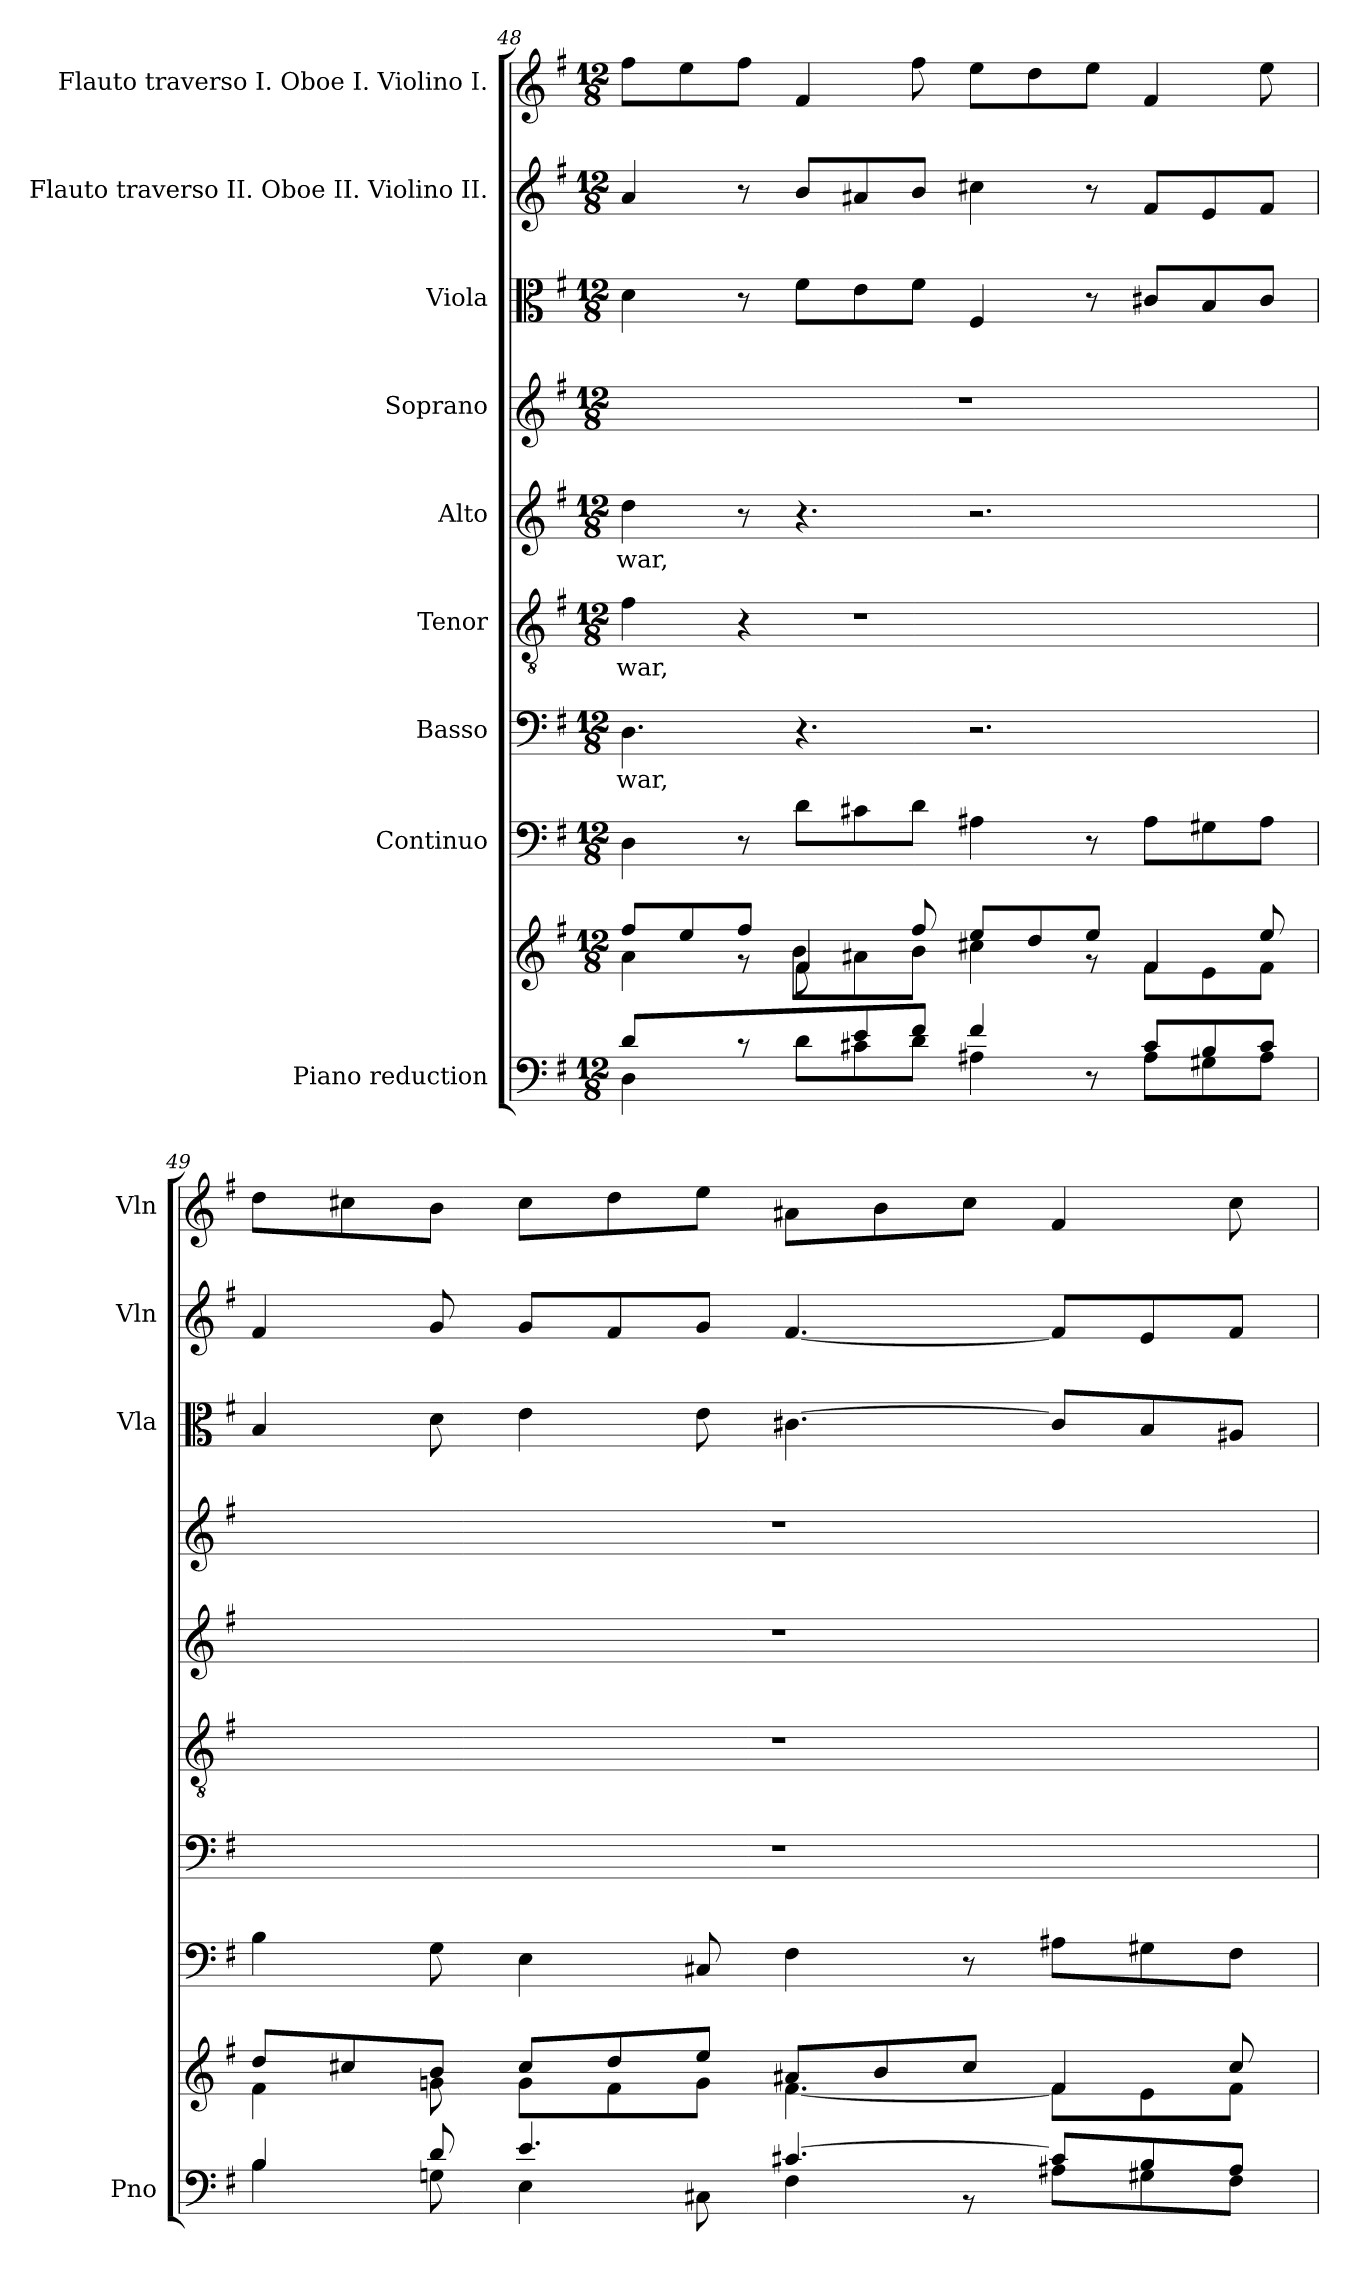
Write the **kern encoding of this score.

**kern	**kern	**kern	**kern	**text	**kern	**text	**kern	**text	**kern	**kern	**kern	**kern
*part9	*part9	*part8	*part7	*part7	*part6	*part6	*part5	*part5	*part4	*part3	*part2	*part1
*staff10	*staff9	*staff8	*staff7	*staff7	*staff6	*staff6	*staff5	*staff5	*staff4	*staff3	*staff2	*staff1
*I"Piano reduction	*	*I"Continuo	*I"Basso	*	*I"Tenor	*	*I"Alto	*	*I"Soprano	*I"Viola	*I"Flauto traverso II. Oboe II. Violino II.	*I"Flauto traverso I. Oboe I. Violino I.
*I'Pno	*	*	*	*	*	*	*	*	*	*I'Vla	*I'Vln	*I'Vln
*clefF4	*clefG2	*clefF4	*clefF4	*	*clefGv2	*	*clefG2	*	*clefG2	*clefC3	*clefG2	*clefG2
*k[f#]	*k[f#]	*k[f#]	*k[f#]	*	*k[f#]	*	*k[f#]	*	*k[f#]	*k[f#]	*k[f#]	*k[f#]
*M12/8	*M12/8	*M12/8	*M12/8	*	*M12/8	*	*M12/8	*	*M12/8	*M12/8	*M12/8	*M12/8
=48	=48	=48	=48	=48	=48	=48	=48	=48	=48	=48	=48	=48
*^	*^	*	*	*	*	*	*	*	*	*	*	*
*	*	*	*^	*	*	*	*	*	*	*	*	*	*	*
!	!	!	!	!	!	!	!LO:LY:b	!	!LO:LY:b	!	!LO:LY:b	!	!	!	!
4d/	4D\	8ff#/L	4a\	4.ryy	4D\	4.D\	war,	4f#\	war,	4dd\	war,	1.r	4d\	4a/	8ff#\L
.	.	8ee/	.	.	.	.	.	.	.	.	.	.	.	.	8ee\
8r	8ryy	8ff#/J	8r	.	8r	.	.	4r	.	8r	.	.	8r	8r	8ff#\J
8ryy	8d\L	4f#/	8b\L	8f#\L	8d\L	4.r	.	.	.	4.r	.	.	8f#\L	8b/L	4f#/
8e/	8c#X\	.	8a#X\	1ryy	8c#X\	.	.	1r	.	.	.	.	8e\	8a#X/	.
8f#/J	8d\J	8ff#/	8b\J	.	8d\J	.	.	.	.	.	.	.	8f#\J	8b/J	8ff#\
4f#/	4A#X\	8ee/L	4cc#X\	.	4A#X\	2.r	.	.	.	2.r	.	.	4F#/	4cc#X\	8ee\L
.	.	8dd/	.	.	.	.	.	.	.	.	.	.	.	.	8dd\
8r	8ryy	8ee/J	8r	.	8r	.	.	.	.	.	.	.	8r	8r	8ee\J
8c#/L	8A#\L	4f#/	8f#\L	.	8A#\L	.	.	.	.	.	.	.	8c#X/L	8f#/L	4f#/
8B/	8G#X\	.	8e\	.	8G#X\	.	.	.	.	.	.	.	8B/	8e/	.
8c#/J	8A#\J	8ee/	8f#\J	.	8A#\J	.	.	.	.	.	.	.	8c#/J	8f#/J	8ee\
*	*	*	*v	*v	*	*	*	*	*	*	*	*	*	*	*
=49	=49	=49	=49	=49	=49	=49	=49	=49	=49	=49	=49	=49	=49	=49
4B/	4B\	8dd/L	4f#\	4B\	1.r	.	1.r	.	1.r	.	1.r	4B/	4f#/	8dd\L
.	.	8cc#X/	.	.	.	.	.	.	.	.	.	.	.	8cc#X\
8d/	8Gn\	8b/J	8gn\	8G\	.	.	.	.	.	.	.	8d\	8g/	8b\J
4.e/	4E\	8cc#/L	8g\L	4E\	.	.	.	.	.	.	.	4e\	8g/L	8cc#\L
.	.	8dd/	8f#\	.	.	.	.	.	.	.	.	.	8f#/	8dd\
.	8C#X\	8ee/J	8g\J	8C#X/	.	.	.	.	.	.	.	8e\	8g/J	8ee\J
[4.c#X/	4F#\	8a#X/L	[4.f#\	4F#\	.	.	.	.	.	.	.	[4.c#X\	[4.f#/	8a#X\L
.	.	8b/	.	.	.	.	.	.	.	.	.	.	.	8b\
.	8r	8cc#/J	.	8r	.	.	.	.	.	.	.	.	.	8cc#\J
8c#/L]	8A#X\L	4f#/	8f#\L]	8A#X\L	.	.	.	.	.	.	.	8c#/L]	8f#/L]	4f#/
8B/	8G#X\	.	8e\	8G#X\	.	.	.	.	.	.	.	8B/	8e/	.
8A#/J	8F#\J	8cc#/	8f#\J	8F#\J	.	.	.	.	.	.	.	8A#X/J	8f#/J	8cc#\
*v	*v	*	*	*	*	*	*	*	*	*	*	*	*	*
*	*v	*v	*	*	*	*	*	*	*	*	*	*	*
=	=	=	=	=	=	=	=	=	=	=	=	=
*-	*-	*-	*-	*-	*-	*-	*-	*-	*-	*-	*-	*-
